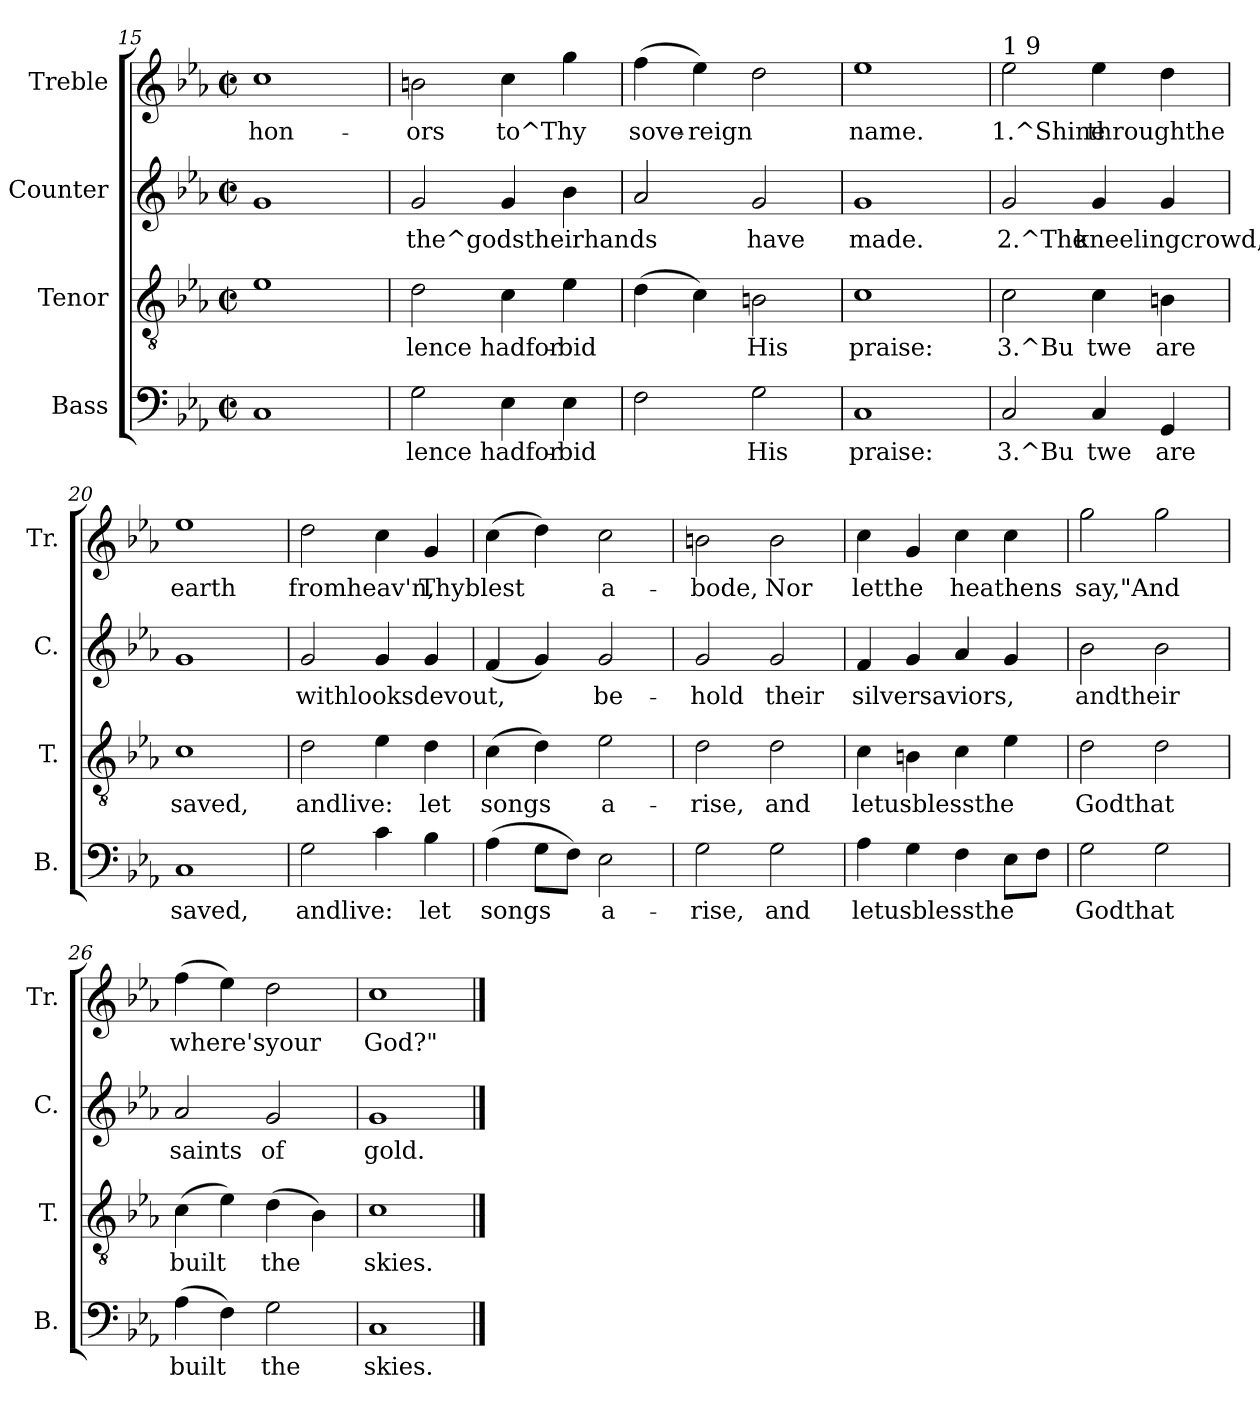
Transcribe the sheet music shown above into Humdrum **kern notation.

**kern	**text	**kern	**text	**kern	**text	**kern	**text
*part4	*part4	*part3	*part3	*part2	*part2	*part1	*part1
*staff4	*staff4	*staff3	*staff3	*staff2	*staff2	*staff1	*staff1
*I"Bass	*	*I"Tenor	*	*I"Counter	*	*I"Treble	*
*I'B.	*	*I'T.	*	*I'C.	*	*I'Tr.	*
*clefF4	*	*clefGv2	*	*clefG2	*	*clefG2	*
*k[b-e-a-]	*	*k[b-e-a-]	*	*k[b-e-a-]	*	*k[b-e-a-]	*
*E-:	*	*E-:	*	*E-:	*	*E-:	*
*M2/2	*	*M2/2	*	*M2/2	*	*M2/2	*
*met(c|)	*	*met(c|)	*	*met(c|)	*	*met(c|)	*
=15	=15	=15	=15	=15	=15	=15	=15
!	!LO:LY:a:rj	!	!LO:LY:b:rj	!	!LO:LY:b:rj	!	!LO:LY:b:rj
1C	--	1e-	--	1g	.	1cc	hon-
=16	=16	=16	=16	=16	=16	=16	=16
!	!LO:LY:a:rj	!	!LO:LY:b:rj	!	!LO:LY:b:rj	!	!LO:LY:b:rj
2G\	-lence	2d\	-lence	2g/	the^godstheirhands	2bn\	-ors
!	!LO:LY:a:rj	!	!LO:LY:b:rj	!	!LO:LY:b:rj	!	!LO:LY:b:rj
4E-\	hadfor-	4c\	hadfor-	4g/	.	4cc\	to^Thy
!	!LO:LY:a:rj	!	!LO:LY:b:rj	!	!LO:LY:b:rj	!	!LO:LY:b:rj
4E-\	-bid	4e-\	-bid	4b-\	.	4gg\	.
=17	=17	=17	=17	=17	=17	=17	=17
!	!LO:LY:a:rj	!	!LO:LY:b:rj	!	!LO:LY:b:rj	!	!LO:LY:b:rj
2F\	.	(>4d\	.	2a-/	.	(>4ff\	sove-
!	!	!	!LO:LY:b:rj	!	!	!	!LO:LY:b:rj
.	.	4c\)	.	.	.	4ee-\)	-reign
!	!LO:LY:a:rj	!	!LO:LY:b:rj	!	!LO:LY:b:rj	!	!LO:LY:b:rj
2G\	His	2Bn\	His	2g/	have	2dd\	.
=18	=18	=18	=18	=18	=18	=18	=18
!	!LO:LY:a:rj	!	!LO:LY:b:rj	!	!LO:LY:b:rj	!	!LO:LY:b:rj
1C	praise:	1c	praise:	1g	made.	1ee-	name.
!!LO:PB:g=z
=19	=19	=19	=19	=19	=19	=19	=19
!	!	!	!	!	!	!LO:TX:a:t=1 9	!
!	!LO:LY:a:rj	!	!LO:LY:b:rj	!	!LO:LY:b:rj	!	!LO:LY:b:rj
2C/	3.^Bu	2c\	3.^Bu	2g/	2.^The	2ee-\	1.^Shine
!	!LO:LY:a:rj	!	!LO:LY:b:rj	!	!LO:LY:b:rj	!	!LO:LY:b:rj
4C/	twe	4c\	twe	4g/	kneelingcrowd,	4ee-\	throughthe
!	!LO:LY:a:rj	!	!LO:LY:b:rj	!	!LO:LY:b:rj	!	!LO:LY:b:rj
4GG/	are	4Bn\	are	4g/	.	4dd\	.
=20	=20	=20	=20	=20	=20	=20	=20
!	!LO:LY:a:rj	!	!LO:LY:b:rj	!	!LO:LY:b:rj	!	!LO:LY:b:rj
1C	saved,	1c	saved,	1g	.	1ee-	earth
=21	=21	=21	=21	=21	=21	=21	=21
!	!LO:LY:a:rj	!	!LO:LY:b:rj	!	!LO:LY:b:rj	!	!LO:LY:b:rj
2G\	andlive:	2d\	andlive:	2g/	withlooksdevout,	2dd\	fromheav'n,
!	!LO:LY:a:rj	!	!LO:LY:b:rj	!	!LO:LY:b:rj	!	!LO:LY:b:rj
4c\	.	4e-\	.	4g/	.	4cc\	.
!	!LO:LY:a:rj	!	!LO:LY:b:rj	!	!LO:LY:b:rj	!	!LO:LY:b:rj
4B-\	let	4d\	let	4g/	.	4g/	Thyblest
=22	=22	=22	=22	=22	=22	=22	=22
!	!LO:LY:a:rj	!	!LO:LY:b:rj	!	!LO:LY:b:rj	!	!LO:LY:b:rj
(>4A-\	songs	(>4c\	songs	(<4f/	.	(>4cc\	.
!	!LO:LY:a:rj	!	!LO:LY:b:rj	!	!LO:LY:b:rj	!	!LO:LY:b:rj
8G\L	.	4d\)	.	4g/)	.	4dd\)	.
!	!LO:LY:a:rj	!	!	!	!	!	!
8F\J)	.	.	.	.	.	.	.
!	!LO:LY:a:rj	!	!LO:LY:b:rj	!	!LO:LY:b:rj	!	!LO:LY:b:rj
2E-\	a-	2e-\	a-	2g/	be-	2cc\	a-
=23	=23	=23	=23	=23	=23	=23	=23
!	!LO:LY:a:rj	!	!LO:LY:b:rj	!	!LO:LY:b:rj	!	!LO:LY:b:rj
2G\	-rise,	2d\	-rise,	2g/	-hold	2bn\	-bode,
!	!LO:LY:a:rj	!	!LO:LY:b:rj	!	!LO:LY:b:rj	!	!LO:LY:b:rj
2G\	and	2d\	and	2g/	their	2b\	Nor
=24	=24	=24	=24	=24	=24	=24	=24
!	!LO:LY:a:rj	!	!LO:LY:b:rj	!	!LO:LY:b:rj	!	!LO:LY:b:rj
4A-\	letusblessthe	4c\	letusblessthe	4f/	silversaviors,	4cc\	letthe
!	!LO:LY:a:rj	!	!LO:LY:b:rj	!	!LO:LY:b:rj	!	!LO:LY:b:rj
4G\	.	4Bn\	.	4g/	.	4g/	.
!	!LO:LY:a:rj	!	!LO:LY:b:rj	!	!LO:LY:b:rj	!	!LO:LY:b:rj
4F\	.	4c\	.	4a-/	.	4cc\	heathens
!	!LO:LY:a:rj	!	!LO:LY:b:rj	!	!LO:LY:b:rj	!	!LO:LY:b:rj
8E-\L	.	4e-\	.	4g/	.	4cc\	.
!	!LO:LY:a:rj	!	!	!	!	!	!
8F\J	.	.	.	.	.	.	.
=25	=25	=25	=25	=25	=25	=25	=25
!	!LO:LY:a:rj	!	!LO:LY:b:rj	!	!LO:LY:b:rj	!	!LO:LY:b:rj
2G\	Godthat	2d\	Godthat	2b-\	andtheir	2gg\	say,"And
!	!LO:LY:a:rj	!	!LO:LY:b:rj	!	!LO:LY:b:rj	!	!LO:LY:b:rj
2G\	.	2d\	.	2b-\	.	2gg\	.
=26	=26	=26	=26	=26	=26	=26	=26
!	!LO:LY:a:rj	!	!LO:LY:b:rj	!	!LO:LY:b:rj	!	!LO:LY:b:rj
(>4A-\	built	(>4c\	built	2a-/	saints	(>4ff\	where'syour
!	!LO:LY:a:rj	!	!LO:LY:b:rj	!	!	!	!LO:LY:b:rj
4F\)	.	4e-\)	.	.	.	4ee-\)	.
!	!LO:LY:a:rj	!	!LO:LY:b:rj	!	!LO:LY:b:rj	!	!LO:LY:b:rj
2G\	the	(>4d\	the	2g/	of	2dd\	.
!	!	!	!LO:LY:b:rj	!	!	!	!
.	.	4B-\)	.	.	.	.	.
=27	=27	=27	=27	=27	=27	=27	=27
!	!LO:LY:a:rj	!	!LO:LY:b:rj	!	!LO:LY:b:rj	!	!LO:LY:b:rj
1C	skies.	1c	skies.	1g	gold.	1cc	God?"
==	==	==	==	==	==	==	==
*-	*-	*-	*-	*-	*-	*-	*-
